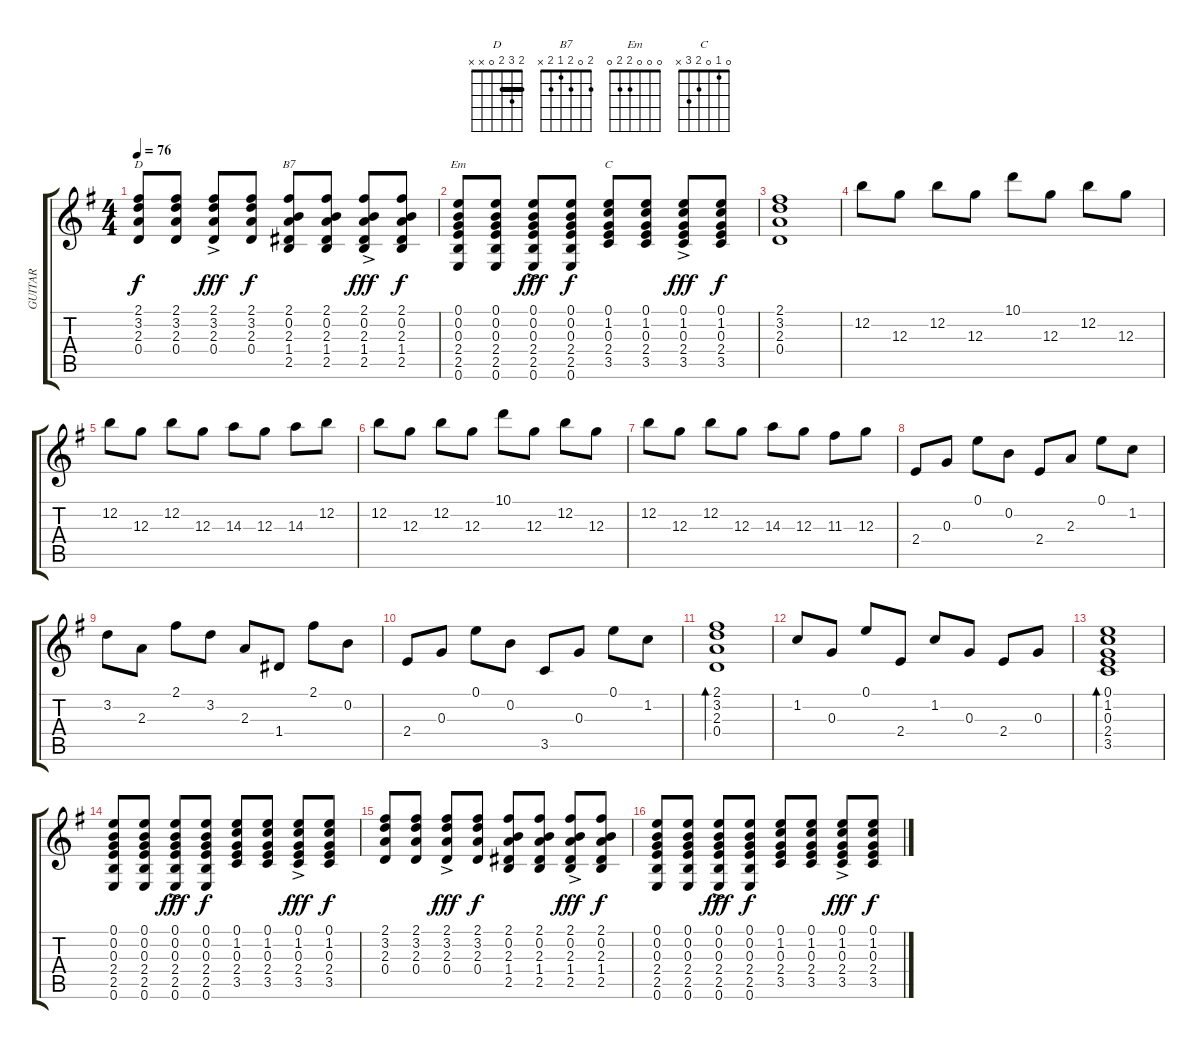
\track ("GUITAR" "GUITAR") {instrument acousticguitarsteel}
\staff {score tabs}
\tuning (E4 B3 G3 D3 A2 E2) {hide}
\chord ("D" 2 3 2 0 x x) {barre 2}
\chord ("B7" 2 0 2 1 2 x)
\chord ("Em" 0 0 0 2 2 0)
\chord ("C" 0 1 0 2 3 x)
\ts (4 4)
\tempo 76
\clef g2
\ks eminor
(2.1 3.2 2.3 0.4).8{ch "D" dy f} (2.1 3.2 2.3 0.4).8 (2.1{ac} 3.2{ac} 2.3{ac} 0.4{ac}).8{dy fff} (2.1 3.2 2.3 0.4).8{dy f} (2.1 0.2 2.3 1.4 2.5).8{ch "B7"} (2.1 0.2 2.3 1.4 2.5).8 (2.1{ac} 0.2{ac} 2.3{ac} 1.4{ac} 2.5{ac}).8{dy fff} (2.1 0.2 2.3 1.4 2.5).8{dy f} |
(0.1 0.2 0.3 2.4 2.5 0.6).8{ch "Em" instrument overdrivenguitar} (0.1 0.2 0.3 2.4 2.5 0.6).8 (0.1{ac} 0.2{ac} 0.3{ac} 2.4{ac} 2.5{ac} 0.6{ac}).8{dy fff} (0.1 0.2 0.3 2.4 2.5 0.6).8{dy f} (0.1 1.2 0.3 2.4 3.5).8{ch "C"} (0.1 1.2 0.3 2.4 3.5).8 (0.1{ac} 1.2{ac} 0.3{ac} 2.4{ac} 3.5{ac}).8{dy fff} (0.1 1.2 0.3 2.4 3.5).8{dy f} |
(2.1 3.2 2.3 0.4).1 |
12.2.8{instrument electricguitarjazz} 12.3.8 12.2.8 12.3.8 10.1.8 12.3.8 12.2.8 12.3.8 |
12.2.8 12.3.8 12.2.8 12.3.8 14.3.8 12.3.8 14.3.8 12.2.8 |
12.2.8{instrument electricguitarjazz} 12.3.8 12.2.8 12.3.8 10.1.8 12.3.8 12.2.8 12.3.8 |
12.2.8 12.3.8 12.2.8 12.3.8 14.3.8 12.3.8 11.3.8 12.3.8 |
2.4.8{volume 10 instrument electricguitarjazz} 0.3.8 0.1.8 0.2.8 2.4.8 2.3.8 0.1.8 1.2.8 |
3.2.8 2.3.8 2.1.8 3.2.8 2.3.8 1.4.8 2.1.8 0.2.8 |
2.4.8 0.3.8 0.1.8 0.2.8 3.5.8 0.3.8 0.1.8 1.2.8 |
(2.1 3.2 2.3 0.4).1{bd 240} |
1.2.8 0.3.8 0.1.8 2.4.8 1.2.8 0.3.8 2.4.8 0.3.8 |
(0.1 1.2 0.3 2.4 3.5).1{bd 240} |
(0.1 0.2 0.3 2.4 2.5 0.6).8{instrument overdrivenguitar} (0.1 0.2 0.3 2.4 2.5 0.6).8 (0.1{ac} 0.2{ac} 0.3{ac} 2.4{ac} 2.5{ac} 0.6{ac}).8{dy fff} (0.1 0.2 0.3 2.4 2.5 0.6).8{dy f} (0.1 1.2 0.3 2.4 3.5).8 (0.1 1.2 0.3 2.4 3.5).8 (0.1{ac} 1.2{ac} 0.3{ac} 2.4{ac} 3.5{ac}).8{dy fff} (0.1 1.2 0.3 2.4 3.5).8{dy f} |
(2.1 3.2 2.3 0.4).8 (2.1 3.2 2.3 0.4).8 (2.1{ac} 3.2{ac} 2.3{ac} 0.4{ac}).8{dy fff} (2.1 3.2 2.3 0.4).8{dy f} (2.1 0.2 2.3 1.4 2.5).8 (2.1 0.2 2.3 1.4 2.5).8 (2.1{ac} 0.2{ac} 2.3{ac} 1.4{ac} 2.5{ac}).8{dy fff} (2.1 0.2 2.3 1.4 2.5).8{dy f} |
(0.1 0.2 0.3 2.4 2.5 0.6).8{instrument overdrivenguitar} (0.1 0.2 0.3 2.4 2.5 0.6).8 (0.1{ac} 0.2{ac} 0.3{ac} 2.4{ac} 2.5{ac} 0.6{ac}).8{dy fff} (0.1 0.2 0.3 2.4 2.5 0.6).8{dy f} (0.1 1.2 0.3 2.4 3.5).8 (0.1 1.2 0.3 2.4 3.5).8 (0.1{ac} 1.2{ac} 0.3{ac} 2.4{ac} 3.5{ac}).8{dy fff} (0.1 1.2 0.3 2.4 3.5).8{dy f}
